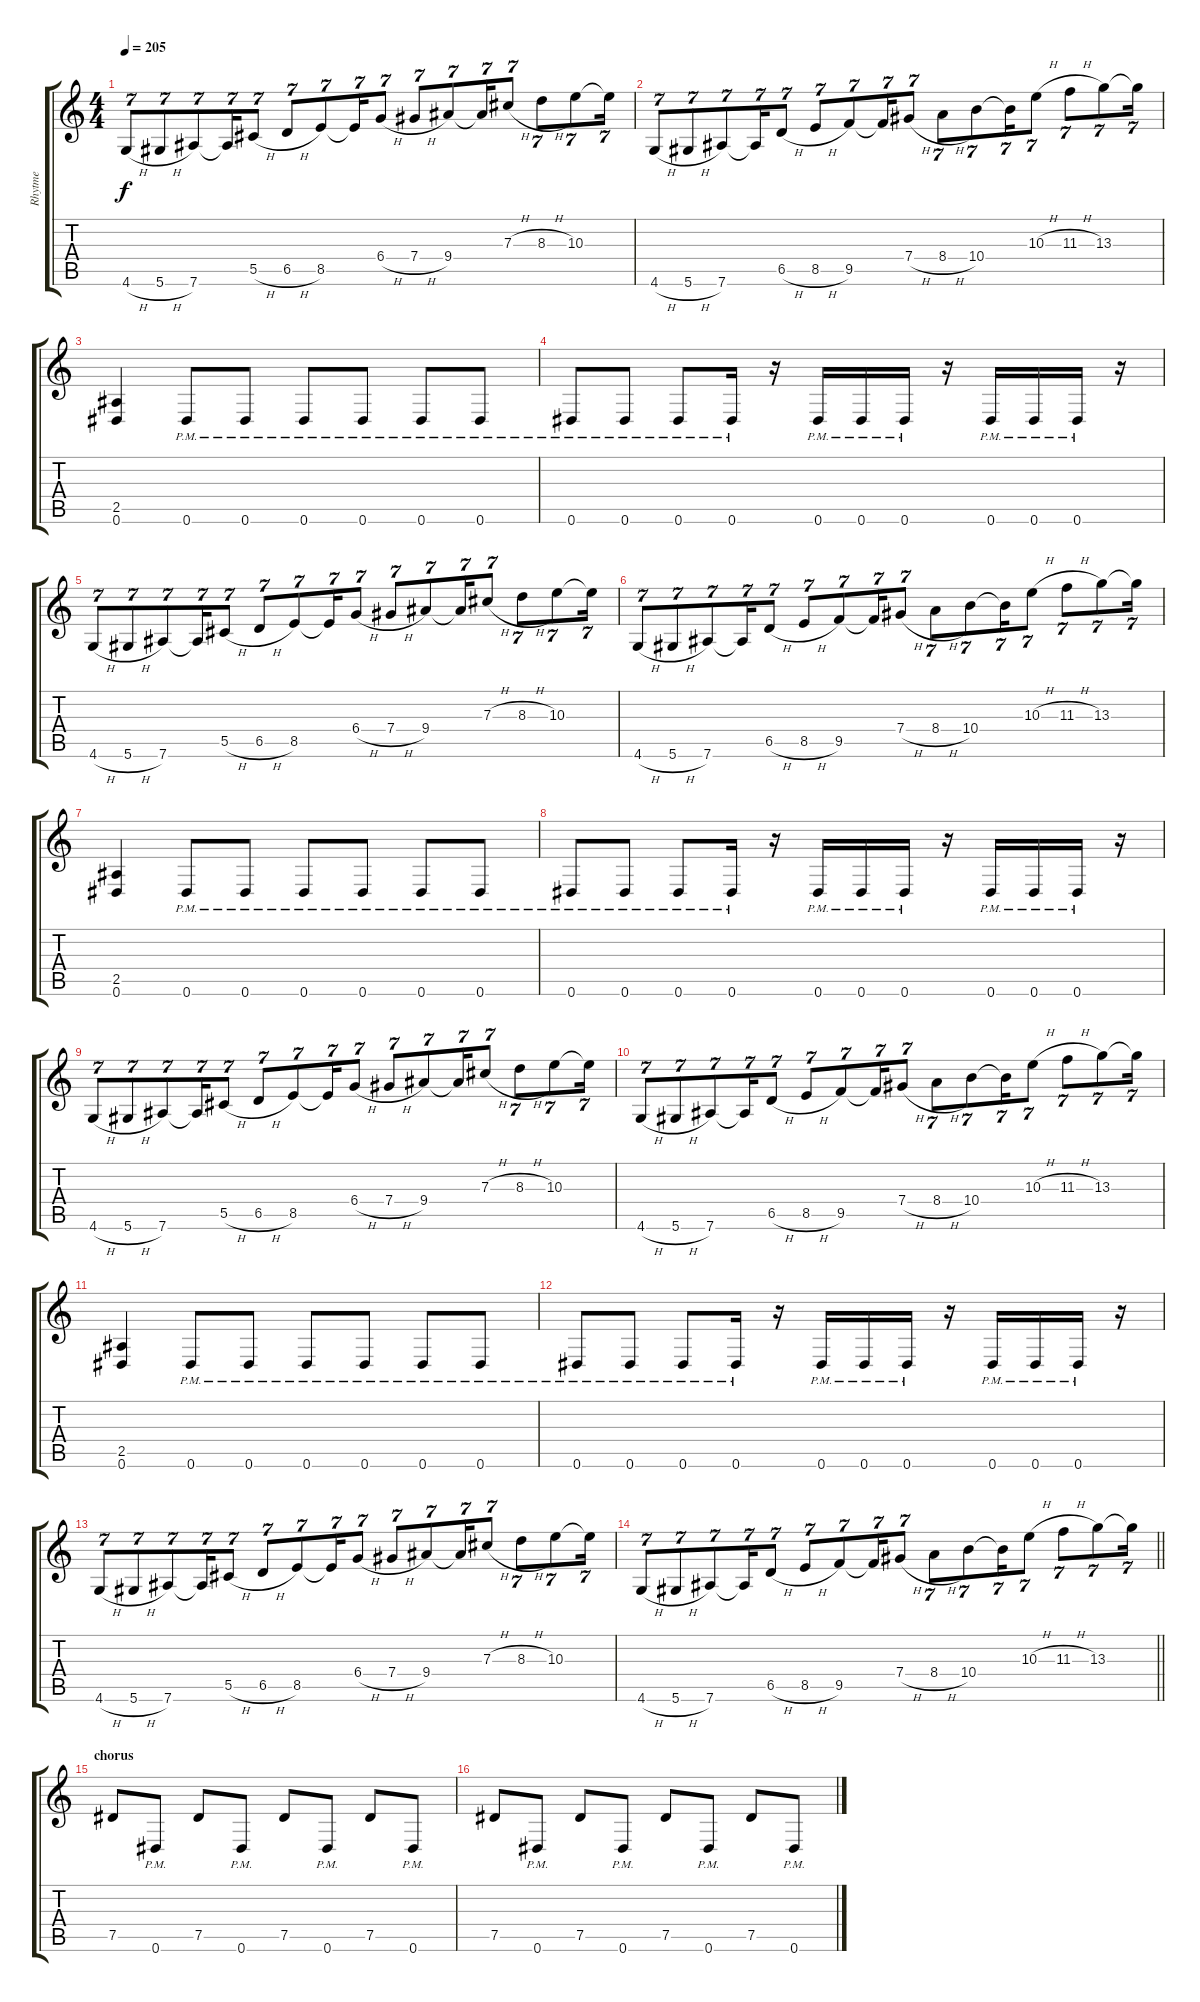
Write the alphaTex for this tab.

\track ("Rhytme" "Rhytme") {instrument distortionguitar}
\staff {score tabs}
\tuning (Eb4 Bb3 Gb3 Db3 Ab2 Eb2) {hide}
\ts (4 4)
\tempo 205
\clef g2
\ks c
4.6{h}.8{tu (7 4) dy f} 5.6{h}.8{tu (7 4)} 7.6.8{tu (7 4)} 7.6{t}.16{tu (7 4)} 5.5{h}.8{tu (7 4)} 6.5{h}.8{tu (7 4)} 8.5.8{tu (7 4)} 8.5{t}.16{tu (7 4)} 6.4{h}.8{tu (7 4)} 7.4{h}.8{tu (7 4)} 9.4.8{tu (7 4)} 9.4{t}.16{tu (7 4)} 7.3{h}.8{tu (7 4)} 8.3{h}.8{tu (7 4)} 10.3.8{tu (7 4)} 10.3{t}.16{tu (7 4)} |
4.6{h}.8{tu (7 4)} 5.6{h}.8{tu (7 4)} 7.6.8{tu (7 4)} 7.6{t}.16{tu (7 4)} 6.5{h}.8{tu (7 4)} 8.5{h}.8{tu (7 4)} 9.5.8{tu (7 4)} 9.5{t}.16{tu (7 4)} 7.4{h}.8{tu (7 4)} 8.4{h}.8{tu (7 4)} 10.4.8{tu (7 4)} 10.4{t}.16{tu (7 4)} 10.3{h}.8{tu (7 4)} 11.3{h}.8{tu (7 4)} 13.3.8{tu (7 4)} 13.3{t}.16{tu (7 4)} |
(2.5 0.6).4 0.6{pm}.8 0.6{pm}.8 0.6{pm}.8 0.6{pm}.8 0.6{pm}.8 0.6{pm}.8 |
0.6{pm}.8 0.6{pm}.8 0.6{pm}.8 0.6{pm}.16 r.16 0.6{pm}.16 0.6{pm}.16 0.6{pm}.16 r.16 0.6{pm}.16 0.6{pm}.16 0.6{pm}.16 r.16 |
4.6{h}.8{tu (7 4)} 5.6{h}.8{tu (7 4)} 7.6.8{tu (7 4)} 7.6{t}.16{tu (7 4)} 5.5{h}.8{tu (7 4)} 6.5{h}.8{tu (7 4)} 8.5.8{tu (7 4)} 8.5{t}.16{tu (7 4)} 6.4{h}.8{tu (7 4)} 7.4{h}.8{tu (7 4)} 9.4.8{tu (7 4)} 9.4{t}.16{tu (7 4)} 7.3{h}.8{tu (7 4)} 8.3{h}.8{tu (7 4)} 10.3.8{tu (7 4)} 10.3{t}.16{tu (7 4)} |
4.6{h}.8{tu (7 4)} 5.6{h}.8{tu (7 4)} 7.6.8{tu (7 4)} 7.6{t}.16{tu (7 4)} 6.5{h}.8{tu (7 4)} 8.5{h}.8{tu (7 4)} 9.5.8{tu (7 4)} 9.5{t}.16{tu (7 4)} 7.4{h}.8{tu (7 4)} 8.4{h}.8{tu (7 4)} 10.4.8{tu (7 4)} 10.4{t}.16{tu (7 4)} 10.3{h}.8{tu (7 4)} 11.3{h}.8{tu (7 4)} 13.3.8{tu (7 4)} 13.3{t}.16{tu (7 4)} |
(2.5 0.6).4 0.6{pm}.8 0.6{pm}.8 0.6{pm}.8 0.6{pm}.8 0.6{pm}.8 0.6{pm}.8 |
0.6{pm}.8 0.6{pm}.8 0.6{pm}.8 0.6{pm}.16 r.16 0.6{pm}.16 0.6{pm}.16 0.6{pm}.16 r.16 0.6{pm}.16 0.6{pm}.16 0.6{pm}.16 r.16 |
4.6{h}.8{tu (7 4)} 5.6{h}.8{tu (7 4)} 7.6.8{tu (7 4)} 7.6{t}.16{tu (7 4)} 5.5{h}.8{tu (7 4)} 6.5{h}.8{tu (7 4)} 8.5.8{tu (7 4)} 8.5{t}.16{tu (7 4)} 6.4{h}.8{tu (7 4)} 7.4{h}.8{tu (7 4)} 9.4.8{tu (7 4)} 9.4{t}.16{tu (7 4)} 7.3{h}.8{tu (7 4)} 8.3{h}.8{tu (7 4)} 10.3.8{tu (7 4)} 10.3{t}.16{tu (7 4)} |
4.6{h}.8{tu (7 4)} 5.6{h}.8{tu (7 4)} 7.6.8{tu (7 4)} 7.6{t}.16{tu (7 4)} 6.5{h}.8{tu (7 4)} 8.5{h}.8{tu (7 4)} 9.5.8{tu (7 4)} 9.5{t}.16{tu (7 4)} 7.4{h}.8{tu (7 4)} 8.4{h}.8{tu (7 4)} 10.4.8{tu (7 4)} 10.4{t}.16{tu (7 4)} 10.3{h}.8{tu (7 4)} 11.3{h}.8{tu (7 4)} 13.3.8{tu (7 4)} 13.3{t}.16{tu (7 4)} |
(2.5 0.6).4 0.6{pm}.8 0.6{pm}.8 0.6{pm}.8 0.6{pm}.8 0.6{pm}.8 0.6{pm}.8 |
0.6{pm}.8 0.6{pm}.8 0.6{pm}.8 0.6{pm}.16 r.16 0.6{pm}.16 0.6{pm}.16 0.6{pm}.16 r.16 0.6{pm}.16 0.6{pm}.16 0.6{pm}.16 r.16 |
4.6{h}.8{tu (7 4)} 5.6{h}.8{tu (7 4)} 7.6.8{tu (7 4)} 7.6{t}.16{tu (7 4)} 5.5{h}.8{tu (7 4)} 6.5{h}.8{tu (7 4)} 8.5.8{tu (7 4)} 8.5{t}.16{tu (7 4)} 6.4{h}.8{tu (7 4)} 7.4{h}.8{tu (7 4)} 9.4.8{tu (7 4)} 9.4{t}.16{tu (7 4)} 7.3{h}.8{tu (7 4)} 8.3{h}.8{tu (7 4)} 10.3.8{tu (7 4)} 10.3{t}.16{tu (7 4)} |
\barLineRight lightlight
4.6{h}.8{tu (7 4)} 5.6{h}.8{tu (7 4)} 7.6.8{tu (7 4)} 7.6{t}.16{tu (7 4)} 6.5{h}.8{tu (7 4)} 8.5{h}.8{tu (7 4)} 9.5.8{tu (7 4)} 9.5{t}.16{tu (7 4)} 7.4{h}.8{tu (7 4)} 8.4{h}.8{tu (7 4)} 10.4.8{tu (7 4)} 10.4{t}.16{tu (7 4)} 10.3{h}.8{tu (7 4)} 11.3{h}.8{tu (7 4)} 13.3.8{tu (7 4)} 13.3{t}.16{tu (7 4)} |
\section ("" "chorus")
7.5.8 0.6{pm}.8 7.5.8 0.6{pm}.8 7.5.8 0.6{pm}.8 7.5.8 0.6{pm}.8 |
7.5.8 0.6{pm}.8 7.5.8 0.6{pm}.8 7.5.8 0.6{pm}.8 7.5.8 0.6{pm}.8
